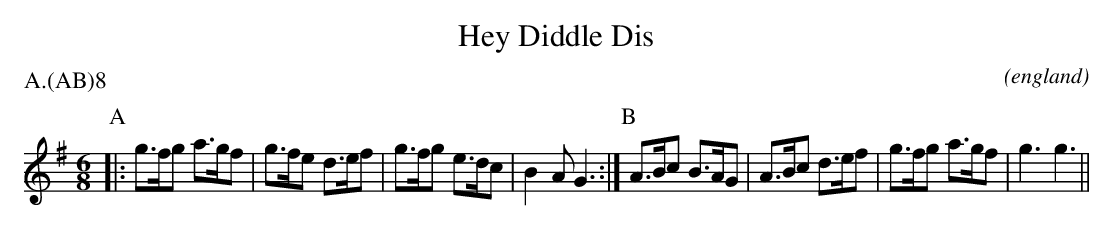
X:1
T:Hey Diddle Dis
O:england
M:6/8
C:
P:A.(AB)8
L:1/8
K:G
P:A
|:g>fg a>gf|g>fe d>ef|g>fg e>dc|B2 A G3:|\
P:B
A>Bc B>AG|A>Bc d>ef|g>fg a>gf|g3   g3||
